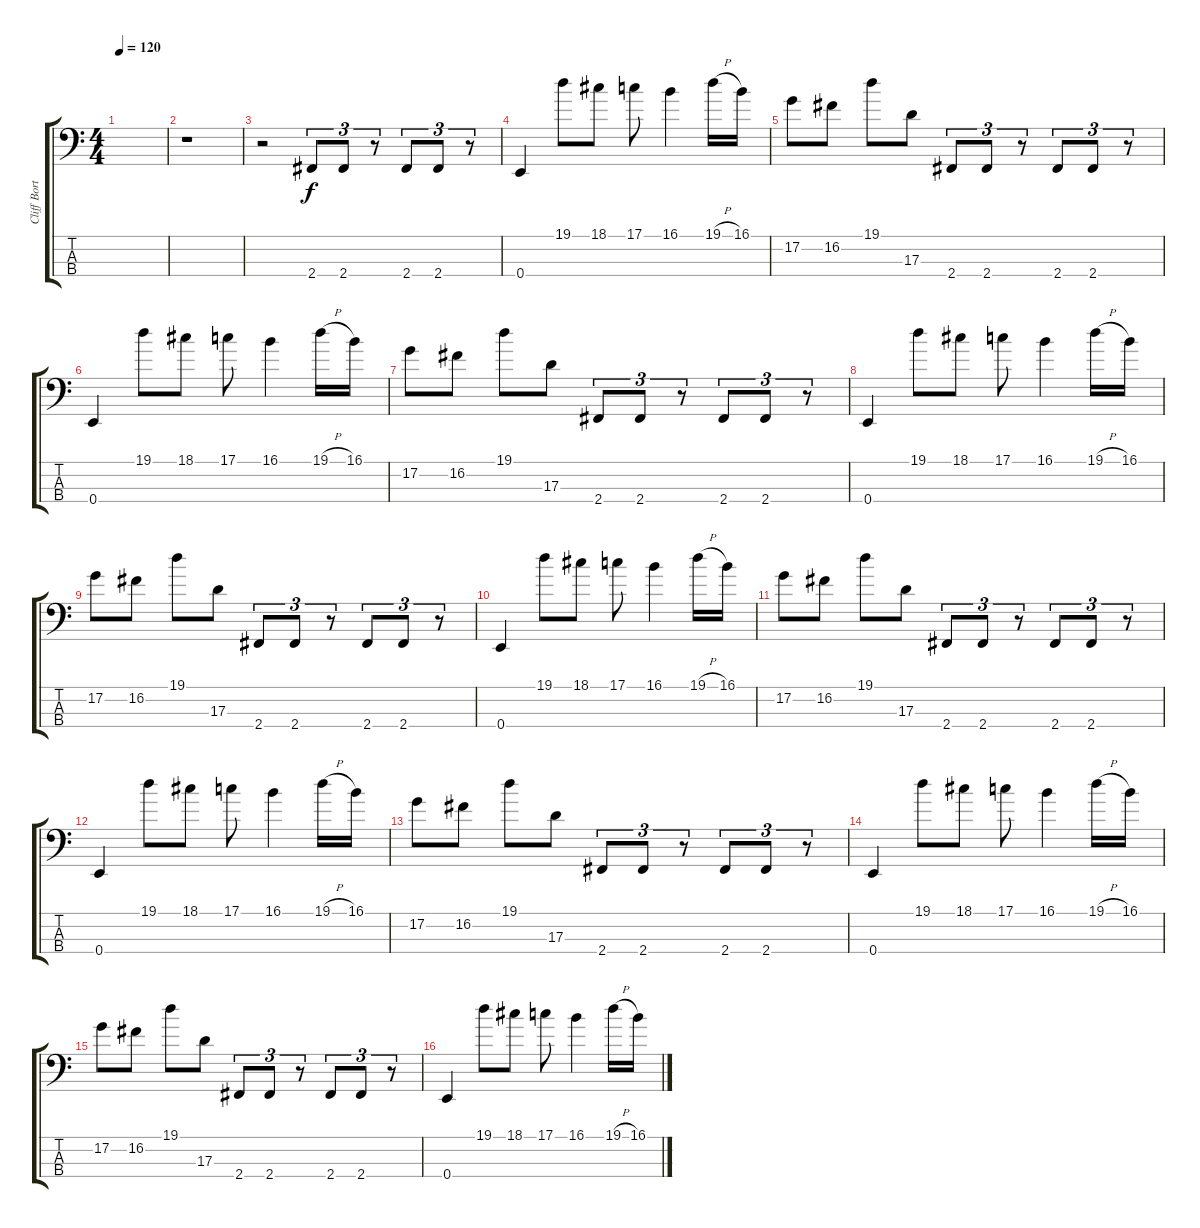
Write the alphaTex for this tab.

\track ("Cliff Borton" "Cliff Bort") {instrument distortionguitar}
\staff {score tabs}
\tuning (G2 D2 A1 E1) {hide}
\ts (4 4)
\tempo 120
\clef f4
\ks c
|
r.1 |
r.2 2.4.8{tu (3 2)} 2.4.8{tu (3 2)} r.8{tu (3 2)} 2.4.8{tu (3 2)} 2.4.8{tu (3 2)} r.8{tu (3 2)} |
0.4.4 19.1.8 18.1.8 17.1.8 16.1.4 19.1{h}.16 16.1.16 |
17.2.8 16.2.8 19.1.8 17.3.8 2.4.8{tu (3 2)} 2.4.8{tu (3 2)} r.8{tu (3 2)} 2.4.8{tu (3 2)} 2.4.8{tu (3 2)} r.8{tu (3 2)} |
0.4.4 19.1.8 18.1.8 17.1.8 16.1.4 19.1{h}.16 16.1.16 |
17.2.8 16.2.8 19.1.8 17.3.8 2.4.8{tu (3 2)} 2.4.8{tu (3 2)} r.8{tu (3 2)} 2.4.8{tu (3 2)} 2.4.8{tu (3 2)} r.8{tu (3 2)} |
0.4.4 19.1.8 18.1.8 17.1.8 16.1.4 19.1{h}.16 16.1.16 |
17.2.8 16.2.8 19.1.8 17.3.8 2.4.8{tu (3 2)} 2.4.8{tu (3 2)} r.8{tu (3 2)} 2.4.8{tu (3 2)} 2.4.8{tu (3 2)} r.8{tu (3 2)} |
0.4.4 19.1.8 18.1.8 17.1.8 16.1.4 19.1{h}.16 16.1.16 |
17.2.8 16.2.8 19.1.8 17.3.8 2.4.8{tu (3 2)} 2.4.8{tu (3 2)} r.8{tu (3 2)} 2.4.8{tu (3 2)} 2.4.8{tu (3 2)} r.8{tu (3 2)} |
0.4.4 19.1.8 18.1.8 17.1.8 16.1.4 19.1{h}.16 16.1.16 |
17.2.8 16.2.8 19.1.8 17.3.8 2.4.8{tu (3 2)} 2.4.8{tu (3 2)} r.8{tu (3 2)} 2.4.8{tu (3 2)} 2.4.8{tu (3 2)} r.8{tu (3 2)} |
0.4.4 19.1.8 18.1.8 17.1.8 16.1.4 19.1{h}.16 16.1.16 |
17.2.8 16.2.8 19.1.8 17.3.8 2.4.8{tu (3 2)} 2.4.8{tu (3 2)} r.8{tu (3 2)} 2.4.8{tu (3 2)} 2.4.8{tu (3 2)} r.8{tu (3 2)} |
0.4.4 19.1.8 18.1.8 17.1.8 16.1.4 19.1{h}.16 16.1.16
